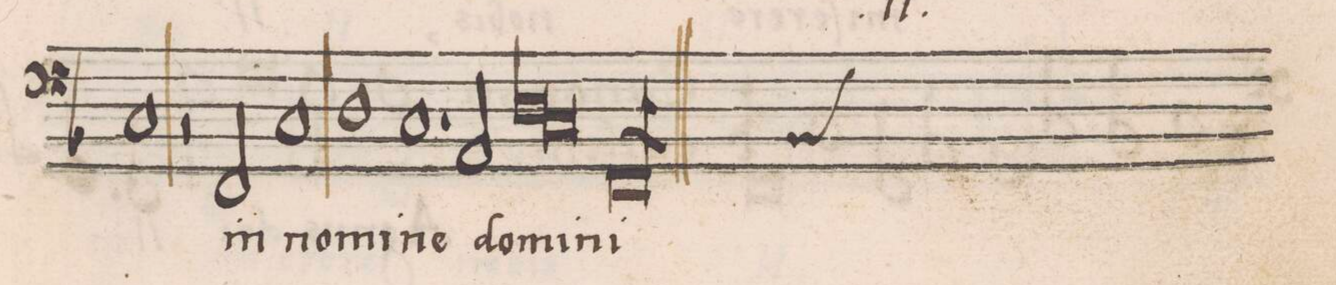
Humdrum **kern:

**kern	**text
*I"BASSVS	*
*clefF4	*
*k[b-]	*
*met(c|)	*
*M2/1	*
1C	-ni
*	*Xij
2r	.
2FF/	in
=133	=133
1C	no-
1D	-mi-
=134	=134
1.C	-ne
2AA/	do-
=135	=135
*lig	*
1D	-mi-
1C	.
*Xlig	*
=136	=136
*custos:BB-	*
[0FFl	-ni
=137	=137
0FF]	.
==	==
*-	*-
